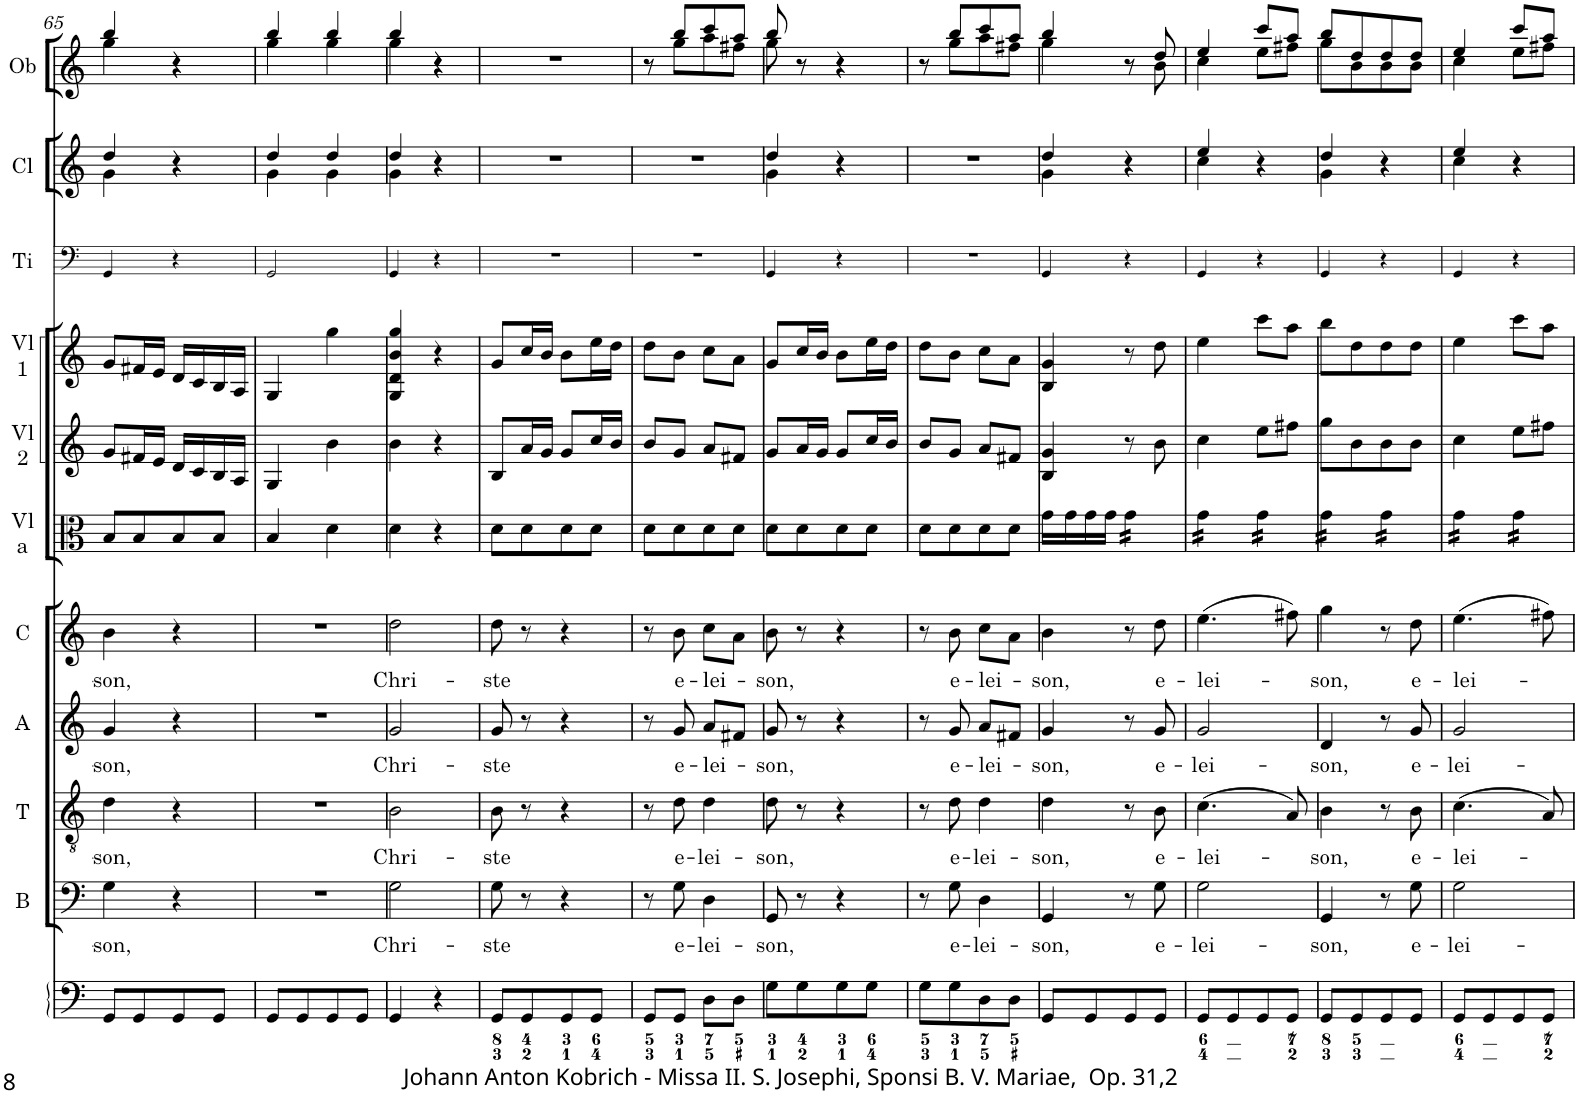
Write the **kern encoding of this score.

**kern	**kern	**text	**kern	**text	**kern	**text	**kern	**text	**kern	**kern	**kern	**kern	**kern	**kern
*part11	*part10	*part10	*part9	*part9	*part8	*part8	*part7	*part7	*part6	*part5	*part4	*part3	*part2	*part1
*staff11	*staff10	*staff10	*staff9	*staff9	*staff8	*staff8	*staff7	*staff7	*staff6	*staff5	*staff4	*staff3	*staff2	*staff1
*I"Violoncello &amp; Organo	*I"Basso	*	*I"Tenore	*	*I"Alto	*	*I"Canto	*	*I"Viola	*I"Violino 2	*I"Violino 1	*I"Timpano	*I"Corni / Clarini	*I"Oboi
*	*I'B	*	*I'T	*	*I'A	*	*I'C	*	*I'Vl a	*I'Vl 2	*I'Vl 1	*I'Ti	*I'Cl	*I'Ob
!!LO:PB:g=z
*clefF4	*clefF4	*	*clefGv2	*	*clefG2	*	*clefG2	*	*clefC3	*clefG2	*clefG2	*clefF4	*clefG2	*clefG2
*	*	*	*	*	*	*	*	*	*	*	*	*	*Trd1c2	*
*k[]	*k[]	*	*k[]	*	*k[]	*	*k[]	*	*k[]	*k[]	*k[]	*k[]	*k[]	*k[]
*M2/4	*M2/4	*	*M2/4	*	*M2/4	*	*M2/4	*	*M2/4	*M2/4	*M2/4	*M2/4	*M2/4	*M2/4
=65	=65	=65	=65	=65	=65	=65	=65	=65	=65	=65	=65	=65	=65	=65
!	!	!LO:LY:b	!	!LO:LY:b	!	!LO:LY:b	!	!LO:LY:b	!	!	!	!	!	!
*	*	*	*	*	*	*	*	*	*	*	*	*	*^	*^
8GG/L	4G\	-son,	4d\	-son,	4g/	-son,	4b\	-son,	8B/L	8g/L	8g/L	4GG/	4dd/	4g\	4bb/	4gg\
8GG/	.	.	.	.	.	.	.	.	8B/	16f#X/L	16f#X/L	.	.	.	.	.
.	.	.	.	.	.	.	.	.	.	16e/JJ	16e/JJ	.	.	.	.	.
8GG/	4r	.	4r	.	4r	.	4r	.	8B/	16d/LL	16d/LL	4r	4r	4r	4r	4r
.	.	.	.	.	.	.	.	.	.	16c/	16c/	.	.	.	.	.
8GG/J	.	.	.	.	.	.	.	.	8B/J	16B/	16B/	.	.	.	.	.
.	.	.	.	.	.	.	.	.	.	16A/JJ	16A/JJ	.	.	.	.	.
=66	=66	=66	=66	=66	=66	=66	=66	=66	=66	=66	=66	=66	=66	=66	=66	=66
8GG/L	2r	.	2r	.	2r	.	2r	.	4B/	4G/	4G/	2GG/	4dd/	4g\	4bb/	4gg\
8GG/	.	.	.	.	.	.	.	.	.	.	.	.	.	.	.	.
8GG/	.	.	.	.	.	.	.	.	4d\	4b\	4gg\	.	4dd/	4g\	4bb/	4gg\
8GG/J	.	.	.	.	.	.	.	.	.	.	.	.	.	.	.	.
=67	=67	=67	=67	=67	=67	=67	=67	=67	=67	=67	=67	=67	=67	=67	=67	=67
!	!	!LO:LY:b	!	!LO:LY:b	!	!LO:LY:b	!	!LO:LY:b	!	!	!	!	!	!	!	!
4GG/	2G\	Chri-	2B\	Chri-	2g/	Chri-	2dd\	Chri-	4d\	4b\	4G/ 4d/ 4b/ 4gg/	4GG/	4dd/	4g\	4bb/	4gg\
4r	.	.	.	.	.	.	.	.	4r	4r	4r	4r	4r	4r	4r	4r
=68	=68	=68	=68	=68	=68	=68	=68	=68	=68	=68	=68	=68	=68	=68	=68	=68
!	!	!LO:LY:b	!	!LO:LY:b	!	!LO:LY:b	!	!LO:LY:b	!	!	!	!	!	!	!	!
8GG/L	8G\	-ste	8B\	-ste	8g/	-ste	8dd\	-ste	8d\L	8B/L	8g/L	2r	2r	2r	2r	2r
8GG/	8r	.	8r	.	8r	.	8r	.	8d\	16a/L	16cc/L	.	.	.	.	.
.	.	.	.	.	.	.	.	.	.	16g/JJ	16b/JJ	.	.	.	.	.
8GG/	4r	.	4r	.	4r	.	4r	.	8d\	8g/L	8b\L	.	.	.	.	.
8GG/J	.	.	.	.	.	.	.	.	8d\J	16cc/L	16ee\L	.	.	.	.	.
.	.	.	.	.	.	.	.	.	.	16b/JJ	16dd\JJ	.	.	.	.	.
=69	=69	=69	=69	=69	=69	=69	=69	=69	=69	=69	=69	=69	=69	=69	=69	=69
8GG/L	8r	.	8r	.	8r	.	8r	.	8d\L	8b/L	8dd\L	2r	2r	2r	8r	8r
!	!	!LO:LY:b	!	!LO:LY:b	!	!LO:LY:b	!	!LO:LY:b	!	!	!	!	!	!	!	!
8GG/J	8G\	e-	8d\	e-	8g/	e-	8b\	e-	8d\	8g/J	8b\J	.	.	.	8bb/L	8gg\L
!	!	!LO:LY:b	!	!LO:LY:b	!	!LO:LY:b	!	!LO:LY:b	!	!	!	!	!	!	!	!
8D\L	4D\	-lei-	4d\	-lei-	8a/L	-lei-	8cc\L	-lei-	8d\	8a/L	8cc\L	.	.	.	8ccc/	8aa\
8D\J	.	.	.	.	8f#X/J	.	8a\J	.	8d\J	8f#X/J	8a\J	.	.	.	8aa/J	8ff#X\J
=70	=70	=70	=70	=70	=70	=70	=70	=70	=70	=70	=70	=70	=70	=70	=70	=70
!	!	!LO:LY:b	!	!LO:LY:b	!	!LO:LY:b	!	!LO:LY:b	!	!	!	!	!	!	!	!
8G\L	8GG/	-son,	8d\	-son,	8g/	-son,	8b\	-son,	8d\L	8g/L	8g/L	4GG/	4dd/	4g\	8bb/	8gg\
8G\	8r	.	8r	.	8r	.	8r	.	8d\	16a/L	16cc/L	.	.	.	8r	8r
.	.	.	.	.	.	.	.	.	.	16g/JJ	16b/JJ	.	.	.	.	.
8G\	4r	.	4r	.	4r	.	4r	.	8d\	8g/L	8b\L	4r	4r	4r	4r	4r
8G\J	.	.	.	.	.	.	.	.	8d\J	16cc/L	16ee\L	.	.	.	.	.
.	.	.	.	.	.	.	.	.	.	16b/JJ	16dd\JJ	.	.	.	.	.
=71	=71	=71	=71	=71	=71	=71	=71	=71	=71	=71	=71	=71	=71	=71	=71	=71
8G\L	8r	.	8r	.	8r	.	8r	.	8d\L	8b/L	8dd\L	2r	2r	2r	8r	8r
!	!	!LO:LY:b	!	!LO:LY:b	!	!LO:LY:b	!	!LO:LY:b	!	!	!	!	!	!	!	!
8G\	8G\	e-	8d\	e-	8g/	e-	8b\	e-	8d\	8g/J	8b\J	.	.	.	8bb/L	8gg\L
!	!	!LO:LY:b	!	!LO:LY:b	!	!LO:LY:b	!	!LO:LY:b	!	!	!	!	!	!	!	!
8D\	4D\	-lei-	4d\	-lei-	8a/L	-lei-	8cc\L	-lei-	8d\	8a/L	8cc\L	.	.	.	8ccc/	8aa\
8D\J	.	.	.	.	8f#X/J	.	8a\J	.	8d\J	8f#X/J	8a\J	.	.	.	8aa/J	8ff#X\J
=72	=72	=72	=72	=72	=72	=72	=72	=72	=72	=72	=72	=72	=72	=72	=72	=72
!	!	!LO:LY:b	!	!LO:LY:b	!	!LO:LY:b	!	!LO:LY:b	!	!	!	!	!	!	!	!
8GG/L	4GG/	-son,	4d\	-son,	4g/	-son,	4b\	-son,	16g\LL	4B/ 4g/	4B/ 4g/	4GG/	4dd/	4g\	4bb/	4gg\
.	.	.	.	.	.	.	.	.	16g\	.	.	.	.	.	.	.
8GG/	.	.	.	.	.	.	.	.	16g\	.	.	.	.	.	.	.
.	.	.	.	.	.	.	.	.	16g\JJ	.	.	.	.	.	.	.
*	*	*	*	*	*	*	*	*	*tremolo	*	*	*	*	*	*	*
8GG/	8r	.	8r	.	8r	.	8r	.	16g\LL	8r	8r	4r	4r	4r	8r	8r
.	.	.	.	.	.	.	.	.	16g\	.	.	.	.	.	.	.
!	!	!LO:LY:b	!	!LO:LY:b	!	!LO:LY:b	!	!LO:LY:b	!	!	!	!	!	!	!	!
8GG/J	8G\	e-	8B\	e-	8g/	e-	8dd\	e-	16g\	8b\	8dd\	.	.	.	8dd/	8b\
.	.	.	.	.	.	.	.	.	16g\JJ	.	.	.	.	.	.	.
=73	=73	=73	=73	=73	=73	=73	=73	=73	=73	=73	=73	=73	=73	=73	=73	=73
!	!	!LO:LY:b	!	!LO:LY:b	!	!LO:LY:b	!	!LO:LY:b	!	!	!	!	!	!	!	!
8GG/L	2G\	-lei-	(4.c\	-lei-	2g/	-lei-	(4.ee\	-lei-	16g\LL	4cc\	4ee\	4GG/	4ee/	4cc\	4ee/	4cc\
.	.	.	.	.	.	.	.	.	16g\	.	.	.	.	.	.	.
8GG/	.	.	.	.	.	.	.	.	16g\	.	.	.	.	.	.	.
.	.	.	.	.	.	.	.	.	16g\JJ	.	.	.	.	.	.	.
8GG/	.	.	.	.	.	.	.	.	16g\LL	8ee\L	8ccc\L	4r	4r	4r	8ccc/L	8ee\L
.	.	.	.	.	.	.	.	.	16g\	.	.	.	.	.	.	.
8GG/J	.	.	8A/)	.	.	.	8ff#X\)	.	16g\	8ff#X\J	8aa\J	.	.	.	8aa/J	8ff#X\J
.	.	.	.	.	.	.	.	.	16g\JJ	.	.	.	.	.	.	.
=74	=74	=74	=74	=74	=74	=74	=74	=74	=74	=74	=74	=74	=74	=74	=74	=74
!	!	!LO:LY:b	!	!LO:LY:b	!	!LO:LY:b	!	!LO:LY:b	!	!	!	!	!	!	!	!
8GG/L	4GG/	-son,	4B\	-son,	4d/	-son,	4gg\	-son,	16g\LL	8gg\L	8bb\L	4GG/	4dd/	4g\	8bb/L	8gg\L
.	.	.	.	.	.	.	.	.	16g\	.	.	.	.	.	.	.
8GG/	.	.	.	.	.	.	.	.	16g\	8b\	8dd\	.	.	.	8dd/	8b\
.	.	.	.	.	.	.	.	.	16g\JJ	.	.	.	.	.	.	.
8GG/	8r	.	8r	.	8r	.	8r	.	16g\LL	8b\	8dd\	4r	4r	4r	8dd/	8b\
.	.	.	.	.	.	.	.	.	16g\	.	.	.	.	.	.	.
!	!	!LO:LY:b	!	!LO:LY:b	!	!LO:LY:b	!	!LO:LY:b	!	!	!	!	!	!	!	!
8GG/J	8G\	e-	8B\	e-	8g/	e-	8dd\	e-	16g\	8b\J	8dd\J	.	.	.	8dd/J	8b\J
.	.	.	.	.	.	.	.	.	16g\JJ	.	.	.	.	.	.	.
=75	=75	=75	=75	=75	=75	=75	=75	=75	=75	=75	=75	=75	=75	=75	=75	=75
!	!	!LO:LY:b	!	!LO:LY:b	!	!LO:LY:b	!	!LO:LY:b	!	!	!	!	!	!	!	!
8GG/L	2G\	-lei-	(4.c\	-lei-	2g/	-lei-	(4.ee\	-lei-	16g\LL	4cc\	4ee\	4GG/	4ee/	4cc\	4ee/	4cc\
.	.	.	.	.	.	.	.	.	16g\	.	.	.	.	.	.	.
8GG/	.	.	.	.	.	.	.	.	16g\	.	.	.	.	.	.	.
.	.	.	.	.	.	.	.	.	16g\JJ	.	.	.	.	.	.	.
8GG/	.	.	.	.	.	.	.	.	16g\LL	8ee\L	8ccc\L	4r	4r	4r	8ccc/L	8ee\L
.	.	.	.	.	.	.	.	.	16g\	.	.	.	.	.	.	.
8GG/J	.	.	8A/)	.	.	.	8ff#X\)	.	16g\	8ff#X\J	8aa\J	.	.	.	8aa/J	8ff#X\J
.	.	.	.	.	.	.	.	.	16g\JJ	.	.	.	.	.	.	.
*	*	*	*	*	*	*	*	*	*Xtremolo	*	*	*	*	*	*	*
*	*	*	*	*	*	*	*	*	*	*	*	*	*v	*v	*	*
*	*	*	*	*	*	*	*	*	*	*	*	*	*	*v	*v
=	=	=	=	=	=	=	=	=	=	=	=	=	=	=
*-	*-	*-	*-	*-	*-	*-	*-	*-	*-	*-	*-	*-	*-	*-
